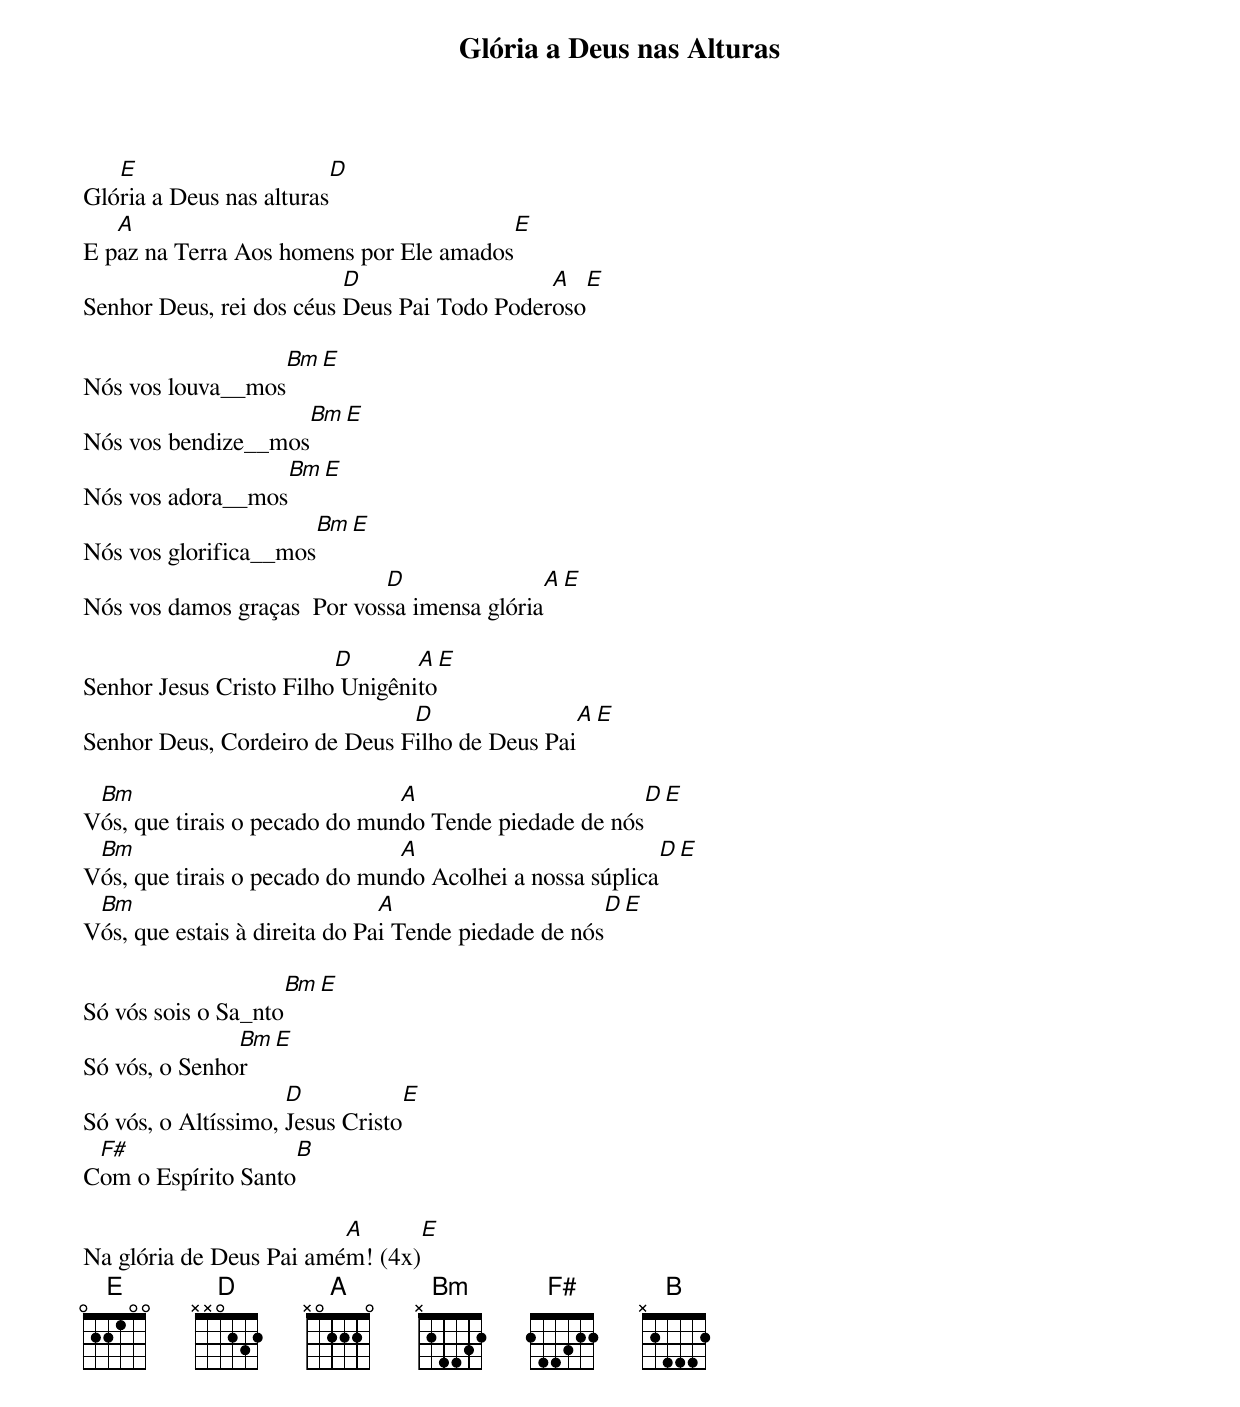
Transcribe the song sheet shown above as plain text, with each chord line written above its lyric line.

Glória a Deus nas Alturas

   E                             D
Glória a Deus nas alturas
   A                                                             E
E paz na Terra Aos homens por Ele amados
                          D                  A                                E
Senhor Deus, rei dos céus Deus Pai Todo Poderoso

                     Bm   E
Nós vos louva__mos
                         Bm  E
Nós vos bendize__mos
                     Bm  E
Nós vos adora__mos
                         Bm  E
Nós vos glorifica__mos
                             D                 A                      E
Nós vos damos graças  Por vossa imensa glória

                         D       A               E
Senhor Jesus Cristo Filho Unigênito
                               D                      A                   E
Senhor Deus, Cordeiro de Deus Filho de Deus Pai

 Bm                            A                            D                         E
Vós, que tirais o pecado do mundo Tende piedade de nós
 Bm                            A                            D                         E
Vós, que tirais o pecado do mundo Acolhei a nossa súplica
 Bm                            A                            D                         E
Vós, que estais à direita do Pai Tende piedade de nós

                     Bm  E
Só vós sois o Sa_nto
               Bm  E
Só vós, o Senhor
                     D                    E
Só vós, o Altíssimo, Jesus Cristo
 F#                       B
Com o Espírito Santo

                         A            E
Na glória de Deus Pai amém! (4x)
